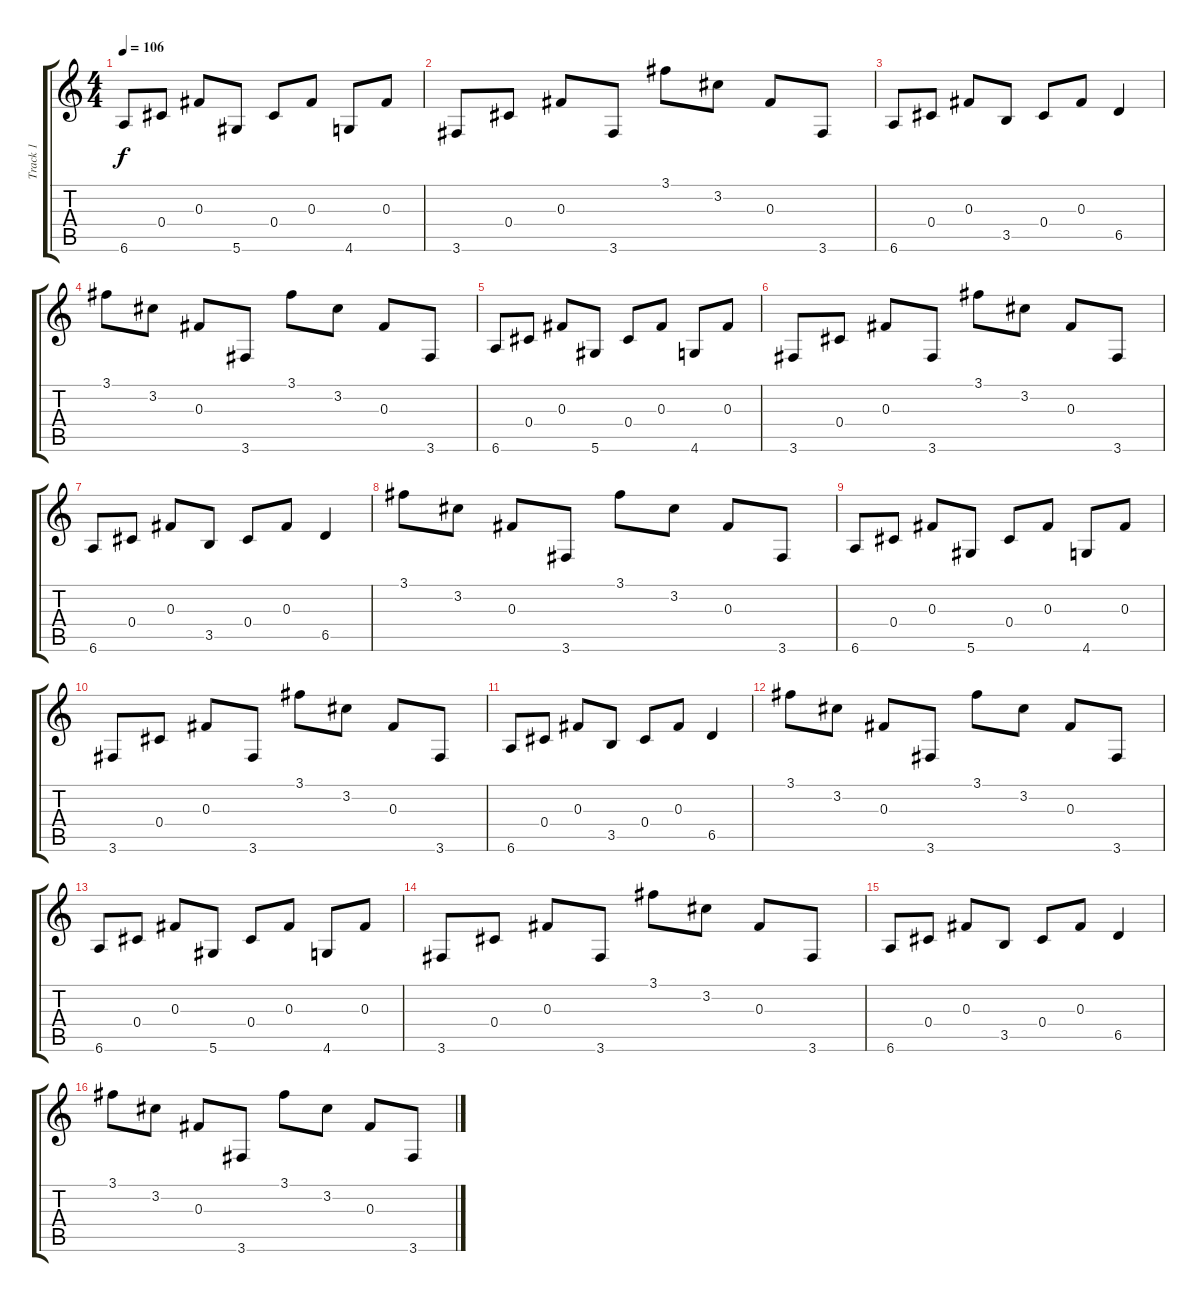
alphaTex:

\track ("Track 1" "Track 1") {instrument acousticguitarsteel}
\staff {score tabs}
\tuning (Eb4 Bb3 Gb3 Db3 Ab2 Eb2) {hide}
\ts (4 4)
\tempo 106
\clef g2
\ks c
6.6.8{dy f instrument acousticguitarsteel} 0.4.8 0.3.8 5.6.8 0.4.8 0.3.8 4.6.8 0.3.8 |
3.6.8 0.4.8 0.3.8 3.6.8 3.1.8 3.2.8 0.3.8 3.6.8 |
6.6.8 0.4.8 0.3.8 3.5.8 0.4.8 0.3.8 6.5.4 |
3.1.8 3.2.8 0.3.8 3.6.8 3.1.8 3.2.8 0.3.8 3.6.8 |
6.6.8 0.4.8 0.3.8 5.6.8 0.4.8 0.3.8 4.6.8 0.3.8 |
3.6.8 0.4.8 0.3.8 3.6.8 3.1.8 3.2.8 0.3.8 3.6.8 |
6.6.8 0.4.8 0.3.8 3.5.8 0.4.8 0.3.8 6.5.4 |
3.1.8 3.2.8 0.3.8 3.6.8 3.1.8 3.2.8 0.3.8 3.6.8 |
6.6.8 0.4.8 0.3.8 5.6.8 0.4.8 0.3.8 4.6.8 0.3.8 |
3.6.8 0.4.8 0.3.8 3.6.8 3.1.8 3.2.8 0.3.8 3.6.8 |
6.6.8 0.4.8 0.3.8 3.5.8 0.4.8 0.3.8 6.5.4 |
3.1.8 3.2.8 0.3.8 3.6.8 3.1.8 3.2.8 0.3.8 3.6.8 |
6.6.8 0.4.8 0.3.8 5.6.8 0.4.8 0.3.8 4.6.8 0.3.8 |
3.6.8 0.4.8 0.3.8 3.6.8 3.1.8 3.2.8 0.3.8 3.6.8 |
6.6.8 0.4.8 0.3.8 3.5.8 0.4.8 0.3.8 6.5.4 |
3.1.8 3.2.8 0.3.8 3.6.8 3.1.8 3.2.8 0.3.8 3.6.8
